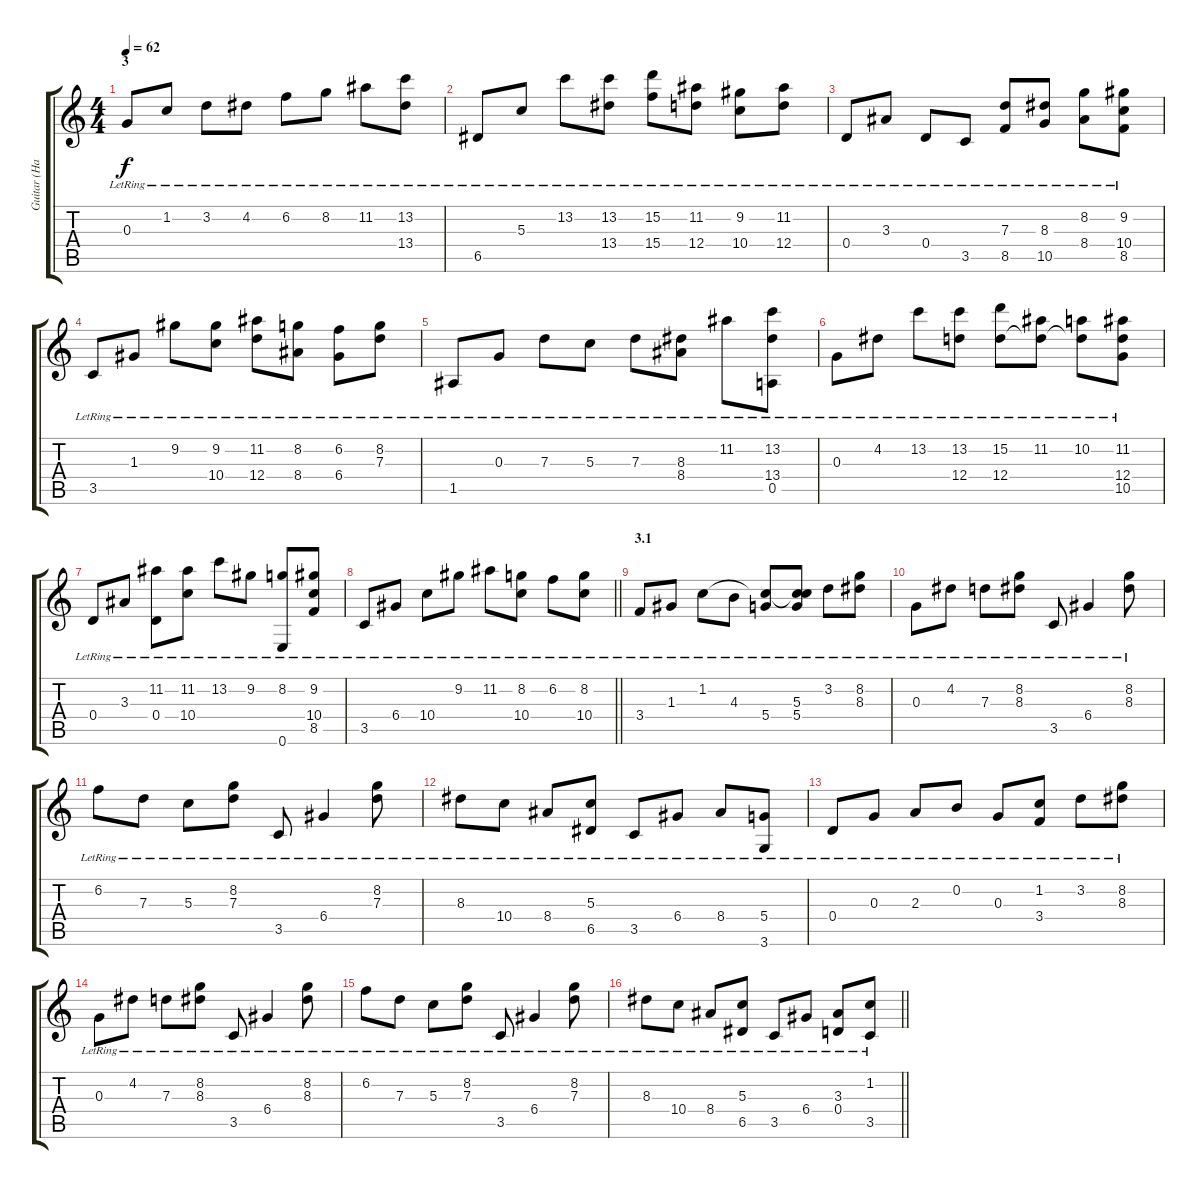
\track ("Guitar (Hard)" "Guitar (Ha") {instrument acousticguitarsteel}
\staff {score tabs}
\tuning (E4 B3 G3 D3 A2 E2) {hide}
\ts (4 4)
\section ("" "3")
\tempo 62
\clef g2
\ks c
0.3{lr}.8{dy f} 1.2{lr}.8 3.2{lr}.8 4.2{lr}.8 6.2{lr}.8 8.2{lr}.8 11.2{lr}.8 (13.2{lr} 13.4{lr}).8 |
6.5{lr}.8 5.3{lr}.8 13.2{lr}.8 (13.2{lr} 13.4{lr}).8 (15.2{lr} 15.4{lr}).8 (11.2{lr} 12.4{lr}).8 (9.2{lr} 10.4{lr}).8 (11.2{lr} 12.4{lr}).8 |
0.4{lr}.8 3.3{lr}.8 0.4{lr}.8 3.5{lr}.8 (7.3{lr} 8.5{lr}).8 (8.3{lr} 10.5{lr}).8 (8.2{lr} 8.4{lr}).8 (9.2{lr} 10.4{lr} 8.5{lr}).8 |
3.5{lr}.8 1.3{lr}.8 9.2{lr}.8 (9.2{lr} 10.4{lr}).8 (11.2{lr} 12.4{lr}).8 (8.2{lr} 8.4{lr}).8 (6.2{lr} 6.4{lr}).8 (8.2{lr} 7.3{lr}).8 |
1.5{lr}.8 0.3{lr}.8 7.3{lr}.8 5.3{lr}.8 7.3{lr}.8 (8.3{lr} 8.4{lr}).8 11.2{lr}.8 (13.2{lr} 13.4{lr} 0.5{lr}).8 |
0.3{lr}.8 4.2{lr}.8 13.2{lr}.8 (13.2{lr} 12.4{lr}).8 (15.2{lr} 12.4{lr}).8 (11.2{lr} 12.4{t}).8 (10.2{lr} 12.4{t}).8 (11.2{lr} 12.4{lr} 10.5{lr}).8 |
0.4{lr}.8 3.3{lr}.8 (11.2{lr} 0.4{lr}).8 (11.2{lr} 10.4{lr}).8 13.2{lr}.8 9.2{lr}.8 (8.2{lr} 0.6).8 (9.2{lr} 10.4{lr} 8.5{lr}).8 |
\barLineRight lightlight
3.5{lr}.8 6.4{lr}.8 10.4{lr}.8 9.2{lr}.8 11.2{lr}.8 (8.2{lr} 10.4{lr}).8 6.2{lr}.8 (8.2{lr} 10.4{lr}).8 |
\section ("" "3.1")
3.4{lr}.8 1.3{lr}.8 1.2{lr}.8 4.3{lr}.8 (1.2{t} 5.4{lr}).8 (1.2{t} 5.3{lr} 5.4{lr}).8 3.2{lr}.8 (8.2{lr} 8.3{lr}).8 |
0.3{lr}.8 4.2{lr}.8 7.3{lr}.8 (8.2{lr} 8.3{lr}).8 3.5{lr}.8 6.4{lr}.4 (8.2{lr} 8.3{lr}).8 |
6.2{lr}.8 7.3{lr}.8 5.3{lr}.8 (8.2{lr} 7.3{lr}).8 3.5{lr}.8 6.4{lr}.4 (8.2{lr} 7.3{lr}).8 |
8.3{lr}.8 10.4{lr}.8 8.4{lr}.8 (5.3{lr} 6.5{lr}).8 3.5{lr}.8 6.4{lr}.8 8.4{lr}.8 (5.4{lr} 3.6{lr}).8 |
0.4{lr}.8 0.3{lr}.8 2.3{lr}.8 0.2{lr}.8 0.3{lr}.8 (1.2{lr} 3.4{lr}).8 3.2{lr}.8 (8.2{lr} 8.3{lr}).8 |
0.3{lr}.8 4.2{lr}.8 7.3{lr}.8 (8.2{lr} 8.3{lr}).8 3.5{lr}.8 6.4{lr}.4 (8.2{lr} 8.3{lr}).8 |
6.2{lr}.8 7.3{lr}.8 5.3{lr}.8 (8.2{lr} 7.3{lr}).8 3.5{lr}.8 6.4{lr}.4 (8.2{lr} 7.3{lr}).8 |
\barLineRight lightlight
8.3{lr}.8 10.4{lr}.8 8.4{lr}.8 (5.3{lr} 6.5{lr}).8 3.5{lr}.8 6.4{lr}.8 (3.3{lr} 0.4{lr}).8 (1.2{lr} 3.5{lr}).8
